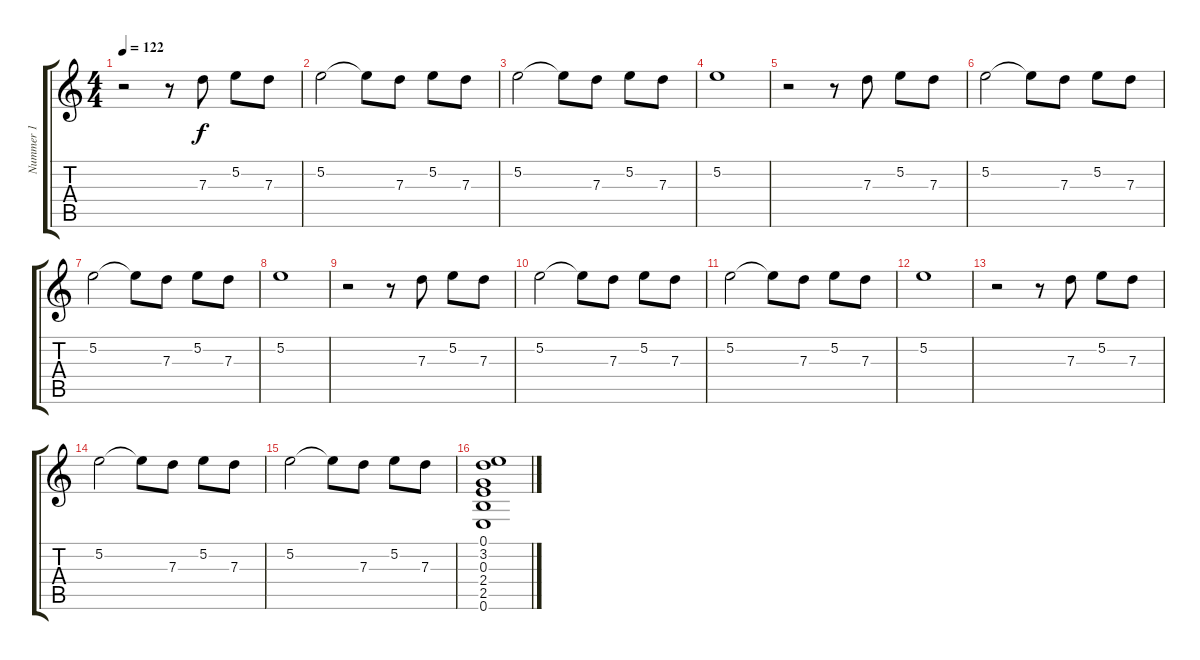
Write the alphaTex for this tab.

\track ("Nummer 1" "Nummer 1") {instrument electricguitarclean}
\staff {score tabs}
\tuning (E4 B3 G3 D3 A2 E2) {hide}
\ts (4 4)
\tempo 122
\clef g2
\ks c
r.2{dy f} r.8 7.3.8 5.2.8 7.3.8 |
5.2.2 5.2{t}.8 7.3.8 5.2.8 7.3.8 |
5.2.2 5.2{t}.8 7.3.8 5.2.8 7.3.8 |
5.2.1 |
r.2 r.8 7.3.8 5.2.8 7.3.8 |
5.2.2 5.2{t}.8 7.3.8 5.2.8 7.3.8 |
5.2.2 5.2{t}.8 7.3.8 5.2.8 7.3.8 |
5.2.1 |
r.2 r.8 7.3.8 5.2.8 7.3.8 |
5.2.2 5.2{t}.8 7.3.8 5.2.8 7.3.8 |
5.2.2 5.2{t}.8 7.3.8 5.2.8 7.3.8 |
5.2.1 |
r.2 r.8 7.3.8 5.2.8 7.3.8 |
5.2.2 5.2{t}.8 7.3.8 5.2.8 7.3.8 |
5.2.2 5.2{t}.8 7.3.8 5.2.8 7.3.8 |
(0.1 3.2 0.3 2.4 2.5 0.6).1
